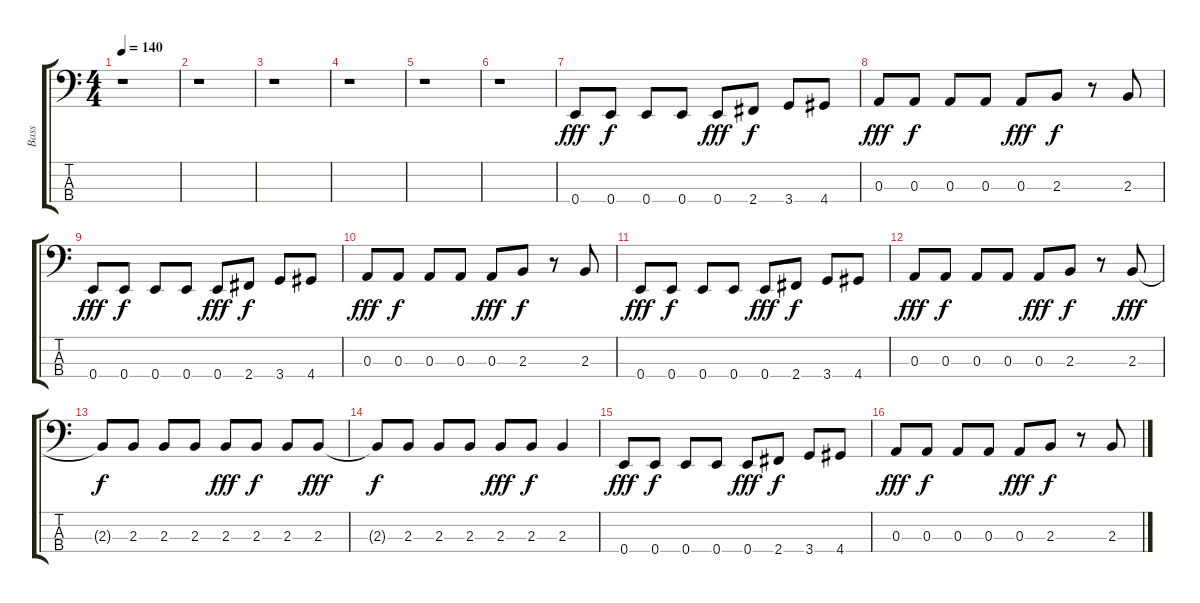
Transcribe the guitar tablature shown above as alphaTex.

\track ("Bass" "Bass") {instrument electricbasspick}
\staff {score tabs}
\tuning (G2 D2 A1 E1) {hide}
\ts (4 4)
\tempo 140
\clef f4
\ks c
r.1{dy fff instrument electricbasspick} |
r.1 |
r.1 |
r.1 |
r.1 |
r.1 |
0.4.8 0.4.8{dy f} 0.4.8 0.4.8 0.4.8{dy fff} 2.4.8{dy f} 3.4.8 4.4.8 |
0.3.8{dy fff} 0.3.8{dy f} 0.3.8 0.3.8 0.3.8{dy fff} 2.3.8{dy f} r.8 2.3.8 |
0.4.8{dy fff} 0.4.8{dy f} 0.4.8 0.4.8 0.4.8{dy fff} 2.4.8{dy f} 3.4.8 4.4.8 |
0.3.8{dy fff} 0.3.8{dy f} 0.3.8 0.3.8 0.3.8{dy fff} 2.3.8{dy f} r.8 2.3.8 |
0.4.8{dy fff} 0.4.8{dy f} 0.4.8 0.4.8 0.4.8{dy fff} 2.4.8{dy f} 3.4.8 4.4.8 |
0.3.8{dy fff} 0.3.8{dy f} 0.3.8 0.3.8 0.3.8{dy fff} 2.3.8{dy f} r.8 2.3.8{dy fff} |
2.3{t}.8{dy f} 2.3.8 2.3.8 2.3.8 2.3.8{dy fff} 2.3.8{dy f} 2.3.8 2.3.8{dy fff} |
2.3{t}.8{dy f} 2.3.8 2.3.8 2.3.8 2.3.8{dy fff} 2.3.8{dy f} 2.3.4 |
0.4.8{dy fff} 0.4.8{dy f} 0.4.8 0.4.8 0.4.8{dy fff} 2.4.8{dy f} 3.4.8 4.4.8 |
0.3.8{dy fff} 0.3.8{dy f} 0.3.8 0.3.8 0.3.8{dy fff} 2.3.8{dy f} r.8 2.3.8
